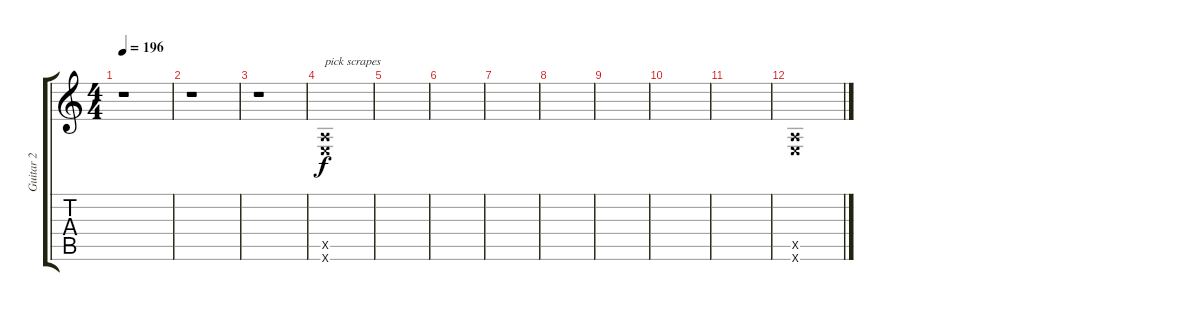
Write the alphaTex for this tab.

\track ("Guitar 2" "Guitar 2") {instrument distortionguitar}
\staff {score tabs}
\tuning (E4 B3 G3 D3 A2 E2) {hide}
\ts (4 4)
\tempo 196
\clef g2
\ks c
r.1{dy f instrument distortionguitar} |
r.1 |
r.1 |
(0.5{x} 0.6{x}).1{txt "pick scrapes"} |
|
|
|
|
|
|
|
(0.5{x} 0.6{x}).1
